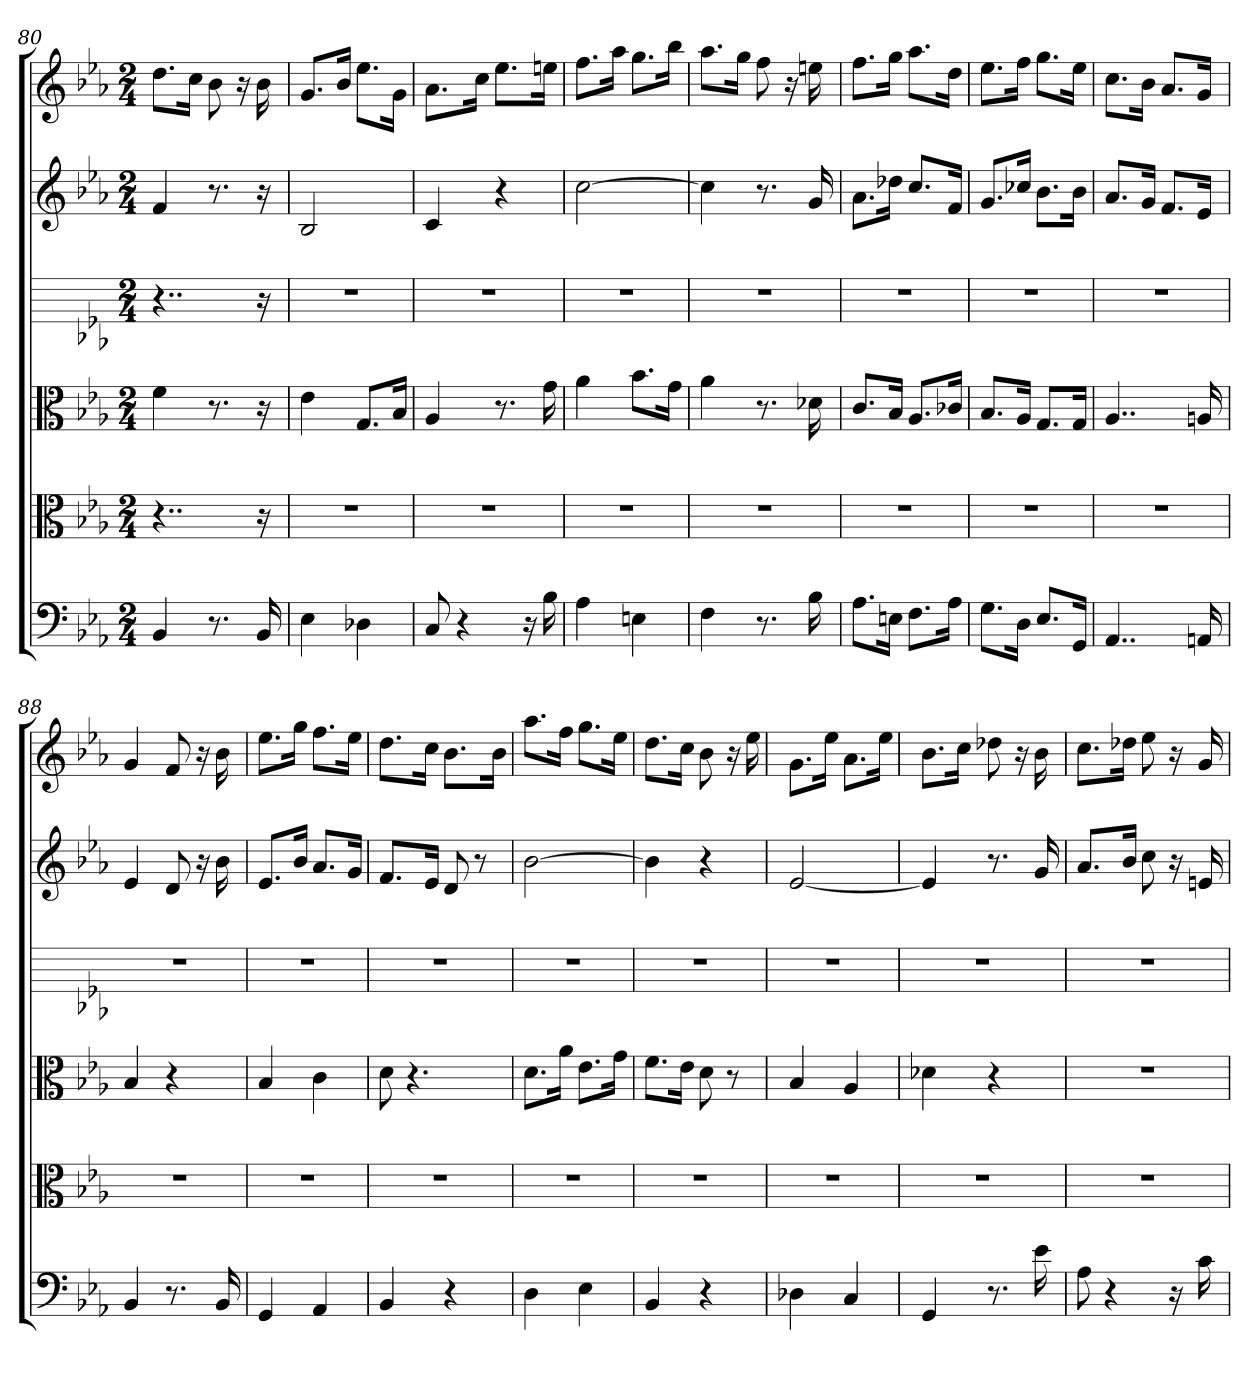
**kern	**kern	**kern	**kern	**kern	**kern
*part6	*part5	*part4	*part3	*part2	*part1
*staff6	*staff5	*staff4	*staff3	*staff2	*staff1
*clefF4	*clefC3	*clefC3	*	*	*
*k[b-e-a-]	*k[b-e-a-]	*k[b-e-a-]	*k[b-e-a-]	*k[b-e-a-]	*k[b-e-a-]
*E-:	*E-:	*E-:	*E-:	*E-:	*E-:
*M2/4	*M2/4	*M2/4	*M2/4	*M2/4	*M2/4
=80	=80	=80	=80	=80	=80
4BB-	4..r	4f	4..r	4f	8.ddL
.	.	.	.	.	16ccJk
8.r	.	8.r	.	8.r	8b-
.	.	.	.	.	16r
16BB-	16r	16r	16r	16r	16b-
=81	=81	=81	=81	=81	=81
4E-	2r	4e-	2r	2B-	8.gL
.	.	.	.	.	16b-Jk
4D-X	.	8.G/L	.	.	8.ee-L
.	.	16B-/Jk	.	.	16gJk
=82	=82	=82	=82	=82	=82
8C	2r	4A-	2r	4c	8.a-L
4r	.	.	.	.	.
.	.	.	.	.	16ccJk
.	.	8.r	.	4r	8.ee-L
16r	.	.	.	.	.
16B-	.	16g	.	.	16eenJk
=83	=83	=83	=83	=83	=83
4A-	2r	4a-	2r	[2cc	8.ffL
.	.	.	.	.	16aa-Jk
4En	.	8.b-\L	.	.	8.ggL
.	.	16g\Jk	.	.	16bb-Jk
=84	=84	=84	=84	=84	=84
4F	2r	4a-	2r	4cc]	8.aa-L
.	.	.	.	.	16ggJk
8.r	.	8.r	.	8.r	8ff
.	.	.	.	.	16r
16B-	.	16d-X	.	16g	16een
=85	=85	=85	=85	=85	=85
8.A-\L	2r	8.c/L	2r	8.a-L	8.ffL
16En\Jk	.	16B-/Jk	.	16dd-XJk	16ggJk
8.F\L	.	8.A-/L	.	8.ccL	8.aa-L
16A-\Jk	.	16c-X/Jk	.	16fJk	16ddJk
=86	=86	=86	=86	=86	=86
8.G\L	2r	8.B-/L	2r	8.gL	8.ee-L
16D\Jk	.	16A-/Jk	.	16cc-XJk	16ffJk
8.E-/L	.	8.G/L	.	8.b-L	8.ggL
16GG/Jk	.	16G/Jk	.	16b-Jk	16ee-Jk
=87	=87	=87	=87	=87	=87
4..AA-	2r	4..A-	2r	8.a-L	8.ccL
.	.	.	.	16gJk	16b-Jk
.	.	.	.	8.fL	8.a-L
16AAn	.	16An	.	16e-Jk	16gJk
=88	=88	=88	=88	=88	=88
4BB-	2r	4B-	2r	4e-	4g
8.r	.	4r	.	8d	8f
.	.	.	.	16r	16r
16BB-	.	.	.	16b-	16b-
=89	=89	=89	=89	=89	=89
4GG	2r	4B-	2r	8.e-L	8.ee-L
.	.	.	.	16b-Jk	16ggJk
4AA-	.	4c	.	8.a-L	8.ffL
.	.	.	.	16gJk	16ee-Jk
=90	=90	=90	=90	=90	=90
4BB-	2r	8d	2r	8.fL	8.ddL
.	.	4.r	.	.	.
.	.	.	.	16e-Jk	16ccJk
4r	.	.	.	8d	8.b-L
.	.	.	.	8r	.
.	.	.	.	.	16b-Jk
=91	=91	=91	=91	=91	=91
4D	2r	8.d\L	2r	[2b-	8.aa-L
.	.	16a-\Jk	.	.	16ffJk
4E-	.	8.e-\L	.	.	8.ggL
.	.	16g\Jk	.	.	16ee-Jk
=92	=92	=92	=92	=92	=92
4BB-	2r	8.f\L	2r	4b-]	8.ddL
.	.	16e-\Jk	.	.	16ccJk
4r	.	8d	.	4r	8b-
.	.	8r	.	.	16r
.	.	.	.	.	16ee-
=93	=93	=93	=93	=93	=93
4D-X	2r	4B-	2r	[2e-	8.gL
.	.	.	.	.	16ee-Jk
4C	.	4A-	.	.	8.a-L
.	.	.	.	.	16ee-Jk
=94	=94	=94	=94	=94	=94
4GG	2r	4d-X	2r	4e-]	8.b-L
.	.	.	.	.	16ccJk
8.r	.	4r	.	8.r	8dd-X
.	.	.	.	.	16r
16e-	.	.	.	16g	16b-
=95	=95	=95	=95	=95	=95
8A-	2r	2r	2r	8.a-L	8.ccL
4r	.	.	.	.	.
.	.	.	.	16b-Jk	16dd-XJk
.	.	.	.	8cc	8ee-
16r	.	.	.	16r	16r
16c	.	.	.	16en	16g
=	=	=	=	=	=
*-	*-	*-	*-	*-	*-
